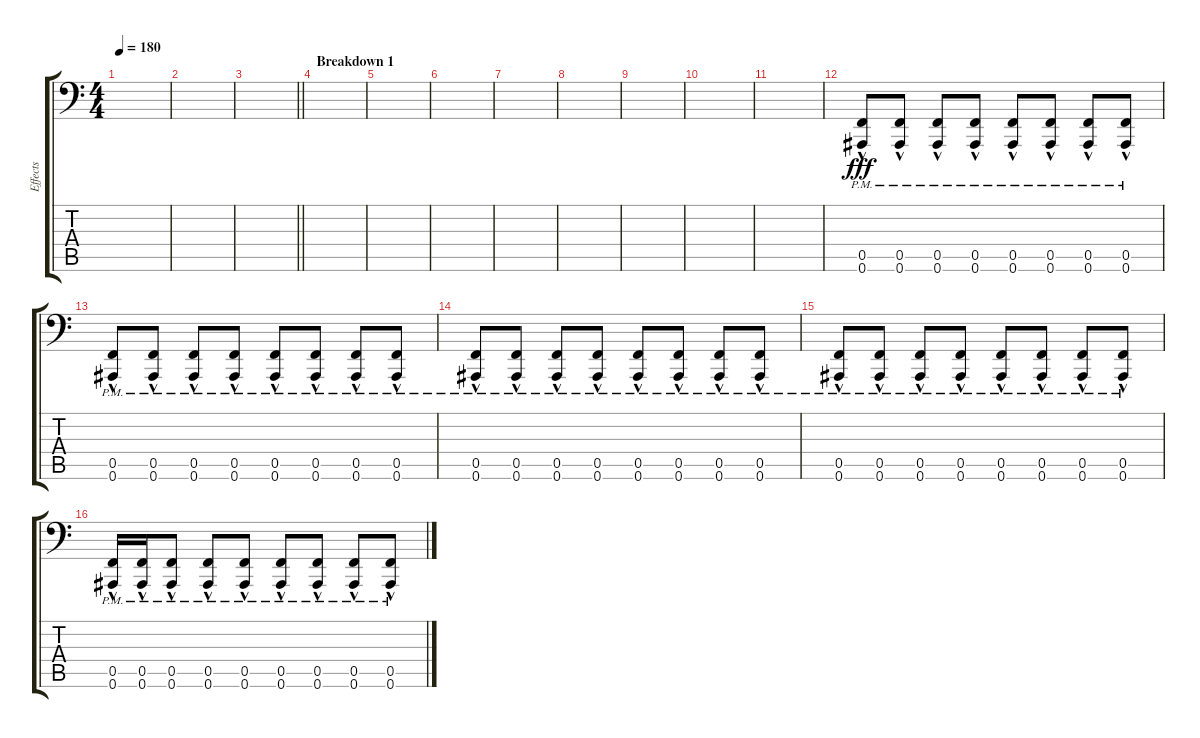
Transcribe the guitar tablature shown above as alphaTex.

\track ("Effects" "Effects") {instrument reversecymbal}
\staff {score tabs}
\tuning (C4 G3 Eb3 Bb2 F2 Bb1) {hide}
\ts (4 4)
\tempo 180
\clef f4
\ks c
|
|
\barLineRight lightlight
|
\section ("" "Breakdown 1")
|
|
|
|
|
|
|
|
(0.5{pm} 0.6{hac pm}).8{dy fff volume 12 instrument overdrivenguitar} (0.5{pm} 0.6{hac pm}).8 (0.5{pm} 0.6{hac pm}).8 (0.5{pm} 0.6{hac pm}).8 (0.5{pm} 0.6{hac pm}).8 (0.5{pm} 0.6{hac pm}).8 (0.5{pm} 0.6{hac pm}).8 (0.5{pm} 0.6{hac pm}).8 |
(0.5{pm} 0.6{hac pm}).8 (0.5{pm} 0.6{hac pm}).8 (0.5{pm} 0.6{hac pm}).8 (0.5{pm} 0.6{hac pm}).8 (0.5{pm} 0.6{hac pm}).8 (0.5{pm} 0.6{hac pm}).8 (0.5{pm} 0.6{hac pm}).8 (0.5{pm} 0.6{hac pm}).8 |
(0.5{pm} 0.6{hac pm}).8 (0.5{pm} 0.6{hac pm}).8 (0.5{pm} 0.6{hac pm}).8 (0.5{pm} 0.6{hac pm}).8 (0.5{pm} 0.6{hac pm}).8 (0.5{pm} 0.6{hac pm}).8 (0.5{pm} 0.6{hac pm}).8 (0.5{pm} 0.6{hac pm}).8 |
(0.5{pm} 0.6{hac pm}).8 (0.5{pm} 0.6{hac pm}).8 (0.5{pm} 0.6{hac pm}).8 (0.5{pm} 0.6{hac pm}).8 (0.5{pm} 0.6{hac pm}).8 (0.5{pm} 0.6{hac pm}).8 (0.5{pm} 0.6{hac pm}).8 (0.5{pm} 0.6{hac pm}).8 |
(0.5{pm} 0.6{hac pm}).16 (0.5{pm} 0.6{hac pm}).16 (0.5{pm} 0.6{hac pm}).8 (0.5{pm} 0.6{hac pm}).8 (0.5{pm} 0.6{hac pm}).8 (0.5{pm} 0.6{hac pm}).8 (0.5{pm} 0.6{hac pm}).8 (0.5{pm} 0.6{hac pm}).8 (0.5{pm} 0.6{hac pm}).8
